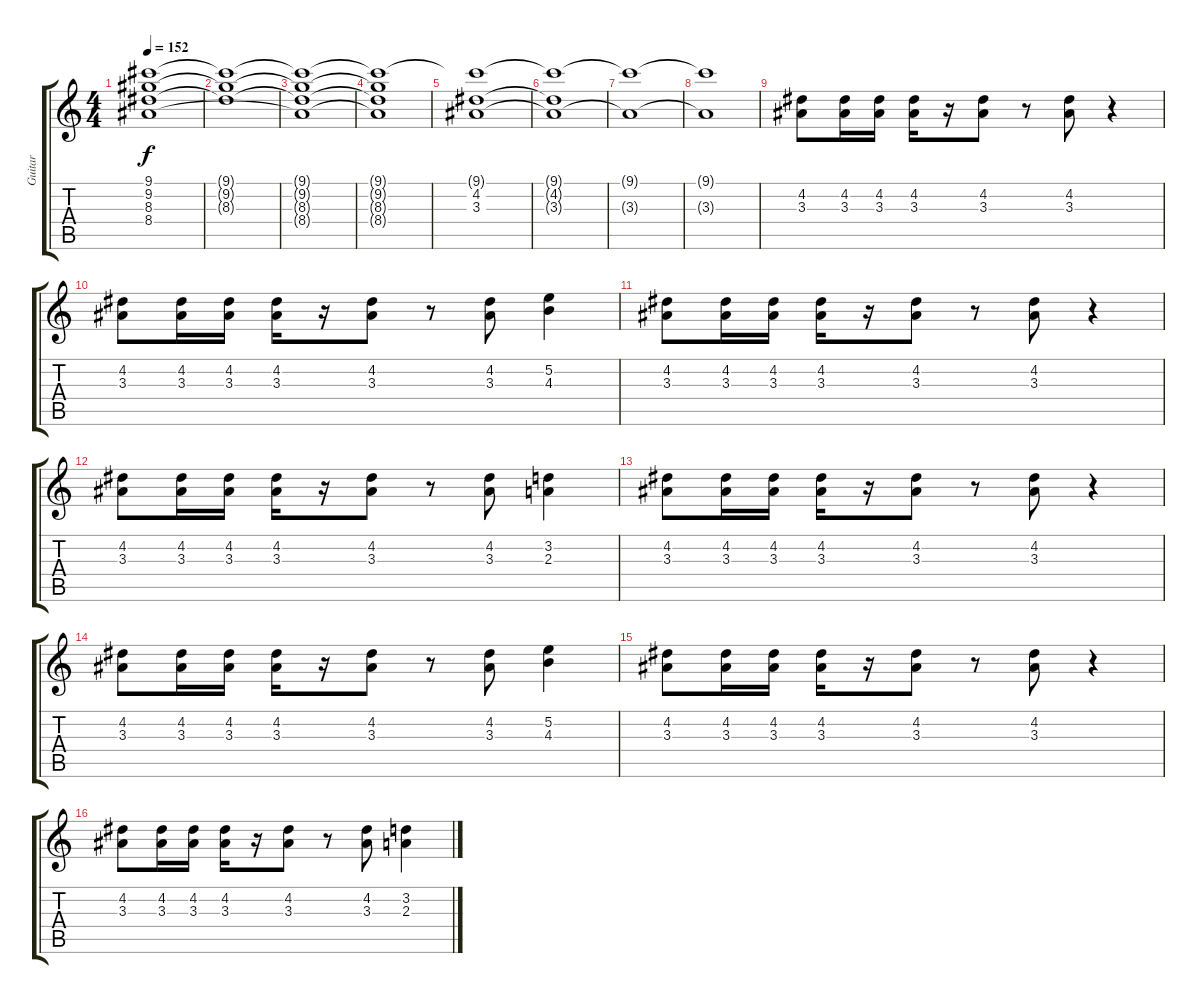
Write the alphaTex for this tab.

\track ("Guitar" "Guitar") {instrument overdrivenguitar}
\staff {score tabs}
\tuning (E4 B3 G3 D3 A2 E2) {hide}
\ts (4 4)
\tempo 152
\clef g2
\ks c
(9.1{t} 9.2{t} 8.3 8.4).1{dy f} |
(9.1{t} 9.2{t} 8.3{t}).1 |
(9.1{t} 9.2{t} 8.3{t} 8.4{t}).1 |
(9.1{t} 9.2{t} 8.3{t} 8.4{t}).1 |
(9.1{t} 4.2 3.3).1 |
(9.1{t} 4.2{t} 3.3{t}).1 |
(9.1{t} 3.3{t}).1 |
(9.1{t} 3.3{t}).1 |
(4.2 3.3).8 (4.2 3.3).16 (4.2 3.3).16 (4.2 3.3).16 r.16 (4.2 3.3).8 r.8 (4.2 3.3).8 r.4 |
(4.2 3.3).8 (4.2 3.3).16 (4.2 3.3).16 (4.2 3.3).16 r.16 (4.2 3.3).8 r.8 (4.2 3.3).8 (5.2 4.3).4 |
(4.2 3.3).8 (4.2 3.3).16 (4.2 3.3).16 (4.2 3.3).16 r.16 (4.2 3.3).8 r.8 (4.2 3.3).8 r.4 |
(4.2 3.3).8 (4.2 3.3).16 (4.2 3.3).16 (4.2 3.3).16 r.16 (4.2 3.3).8 r.8 (4.2 3.3).8 (3.2 2.3).4 |
(4.2 3.3).8 (4.2 3.3).16 (4.2 3.3).16 (4.2 3.3).16 r.16 (4.2 3.3).8 r.8 (4.2 3.3).8 r.4 |
(4.2 3.3).8 (4.2 3.3).16 (4.2 3.3).16 (4.2 3.3).16 r.16 (4.2 3.3).8 r.8 (4.2 3.3).8 (5.2 4.3).4 |
(4.2 3.3).8 (4.2 3.3).16 (4.2 3.3).16 (4.2 3.3).16 r.16 (4.2 3.3).8 r.8 (4.2 3.3).8 r.4 |
(4.2 3.3).8 (4.2 3.3).16 (4.2 3.3).16 (4.2 3.3).16 r.16 (4.2 3.3).8 r.8 (4.2 3.3).8 (3.2 2.3).4
